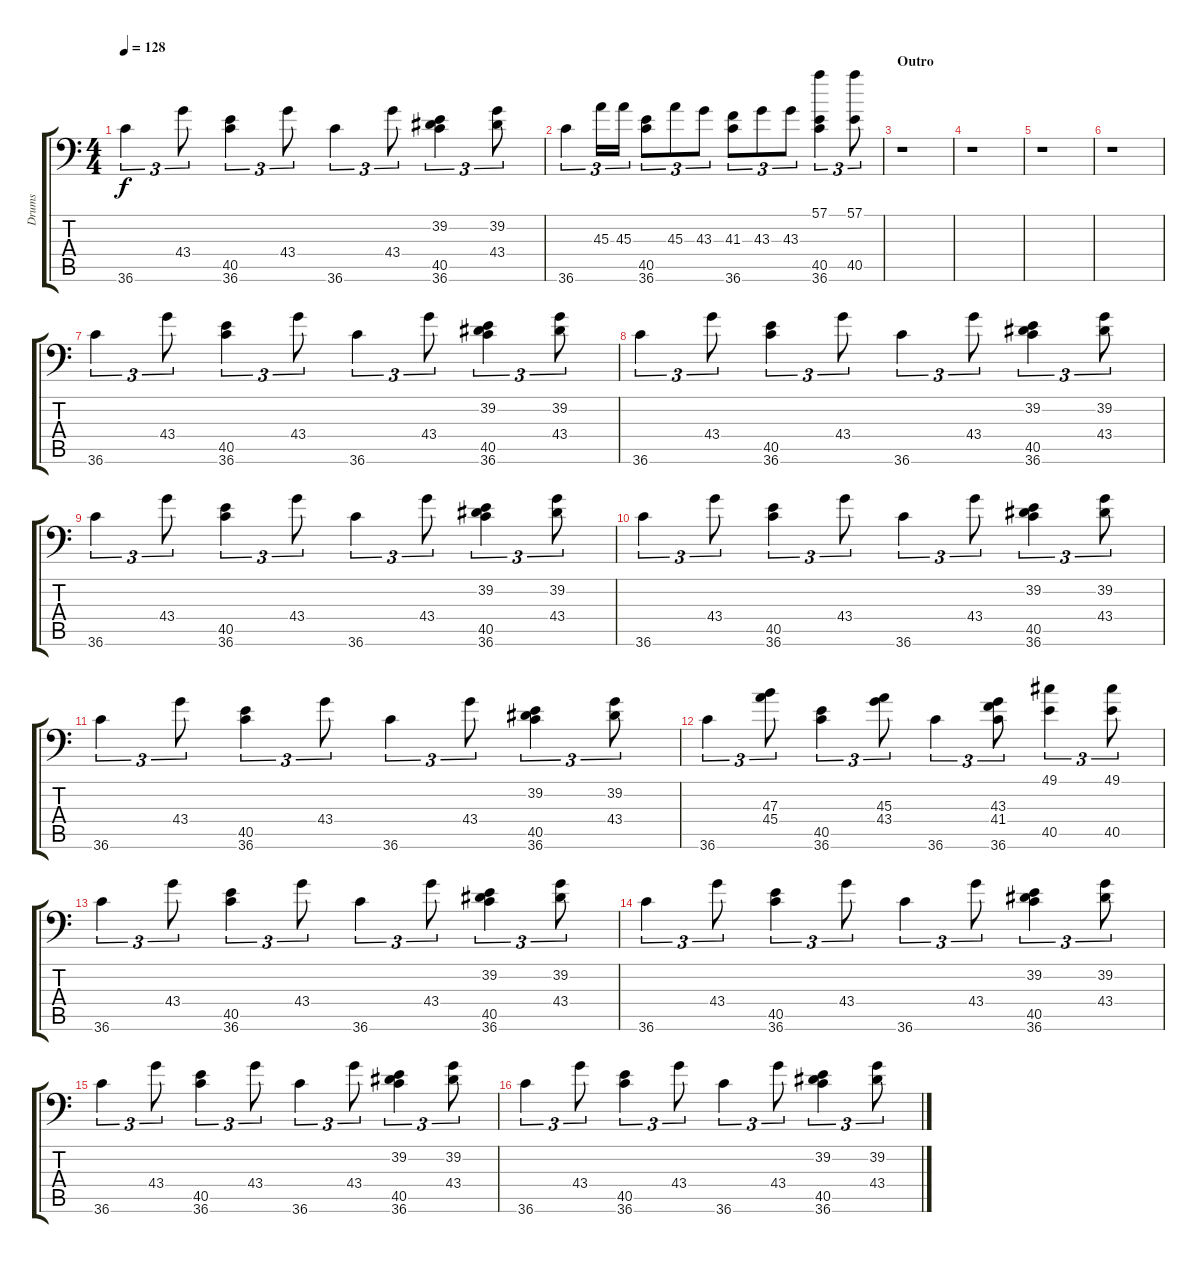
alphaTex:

\track ("Drums" "Drums") {instrument acousticgrandpiano}
\staff {score tabs}
\tuning (C-1 C-1 C-1 C-1 C-1 C-1) {hide}
\ts (4 4)
\tempo 128
\clef f4
\ks c
36.6.4{tu (3 2) dy f} 43.4.8{tu (3 2)} (40.5 36.6).4{tu (3 2)} 43.4.8{tu (3 2)} 36.6.4{tu (3 2)} 43.4.8{tu (3 2)} (39.2 40.5 36.6).4{tu (3 2)} (39.2 43.4).8{tu (3 2)} |
36.6.4{tu (3 2)} 45.3.16{tu (3 2)} 45.3.16{tu (3 2)} (40.5 36.6).8{tu (3 2)} 45.3.8{tu (3 2)} 43.3.8{tu (3 2)} (41.3 36.6).8{tu (3 2)} 43.3.8{tu (3 2)} 43.3.8{tu (3 2)} (57.1 40.5 36.6).4{tu (3 2)} (57.1 40.5).8{tu (3 2)} |
\section ("" "Outro")
r.1 |
r.1 |
r.1 |
r.1 |
36.6.4{tu (3 2)} 43.4.8{tu (3 2)} (40.5 36.6).4{tu (3 2)} 43.4.8{tu (3 2)} 36.6.4{tu (3 2)} 43.4.8{tu (3 2)} (39.2 40.5 36.6).4{tu (3 2)} (39.2 43.4).8{tu (3 2)} |
36.6.4{tu (3 2)} 43.4.8{tu (3 2)} (40.5 36.6).4{tu (3 2)} 43.4.8{tu (3 2)} 36.6.4{tu (3 2)} 43.4.8{tu (3 2)} (39.2 40.5 36.6).4{tu (3 2)} (39.2 43.4).8{tu (3 2)} |
36.6.4{tu (3 2)} 43.4.8{tu (3 2)} (40.5 36.6).4{tu (3 2)} 43.4.8{tu (3 2)} 36.6.4{tu (3 2)} 43.4.8{tu (3 2)} (39.2 40.5 36.6).4{tu (3 2)} (39.2 43.4).8{tu (3 2)} |
36.6.4{tu (3 2)} 43.4.8{tu (3 2)} (40.5 36.6).4{tu (3 2)} 43.4.8{tu (3 2)} 36.6.4{tu (3 2)} 43.4.8{tu (3 2)} (39.2 40.5 36.6).4{tu (3 2)} (39.2 43.4).8{tu (3 2)} |
36.6.4{tu (3 2)} 43.4.8{tu (3 2)} (40.5 36.6).4{tu (3 2)} 43.4.8{tu (3 2)} 36.6.4{tu (3 2)} 43.4.8{tu (3 2)} (39.2 40.5 36.6).4{tu (3 2)} (39.2 43.4).8{tu (3 2)} |
36.6.4{tu (3 2)} (47.3 45.4).8{tu (3 2)} (40.5 36.6).4{tu (3 2)} (45.3 43.4).8{tu (3 2)} 36.6.4{tu (3 2)} (43.3 41.4 36.6).8{tu (3 2)} (49.1 40.5).4{tu (3 2)} (49.1 40.5).8{tu (3 2)} |
36.6.4{tu (3 2)} 43.4.8{tu (3 2)} (40.5 36.6).4{tu (3 2)} 43.4.8{tu (3 2)} 36.6.4{tu (3 2)} 43.4.8{tu (3 2)} (39.2 40.5 36.6).4{tu (3 2)} (39.2 43.4).8{tu (3 2)} |
36.6.4{tu (3 2)} 43.4.8{tu (3 2)} (40.5 36.6).4{tu (3 2)} 43.4.8{tu (3 2)} 36.6.4{tu (3 2)} 43.4.8{tu (3 2)} (39.2 40.5 36.6).4{tu (3 2)} (39.2 43.4).8{tu (3 2)} |
36.6.4{tu (3 2)} 43.4.8{tu (3 2)} (40.5 36.6).4{tu (3 2)} 43.4.8{tu (3 2)} 36.6.4{tu (3 2)} 43.4.8{tu (3 2)} (39.2 40.5 36.6).4{tu (3 2)} (39.2 43.4).8{tu (3 2)} |
36.6.4{tu (3 2)} 43.4.8{tu (3 2)} (40.5 36.6).4{tu (3 2)} 43.4.8{tu (3 2)} 36.6.4{tu (3 2)} 43.4.8{tu (3 2)} (39.2 40.5 36.6).4{tu (3 2)} (39.2 43.4).8{tu (3 2)}
